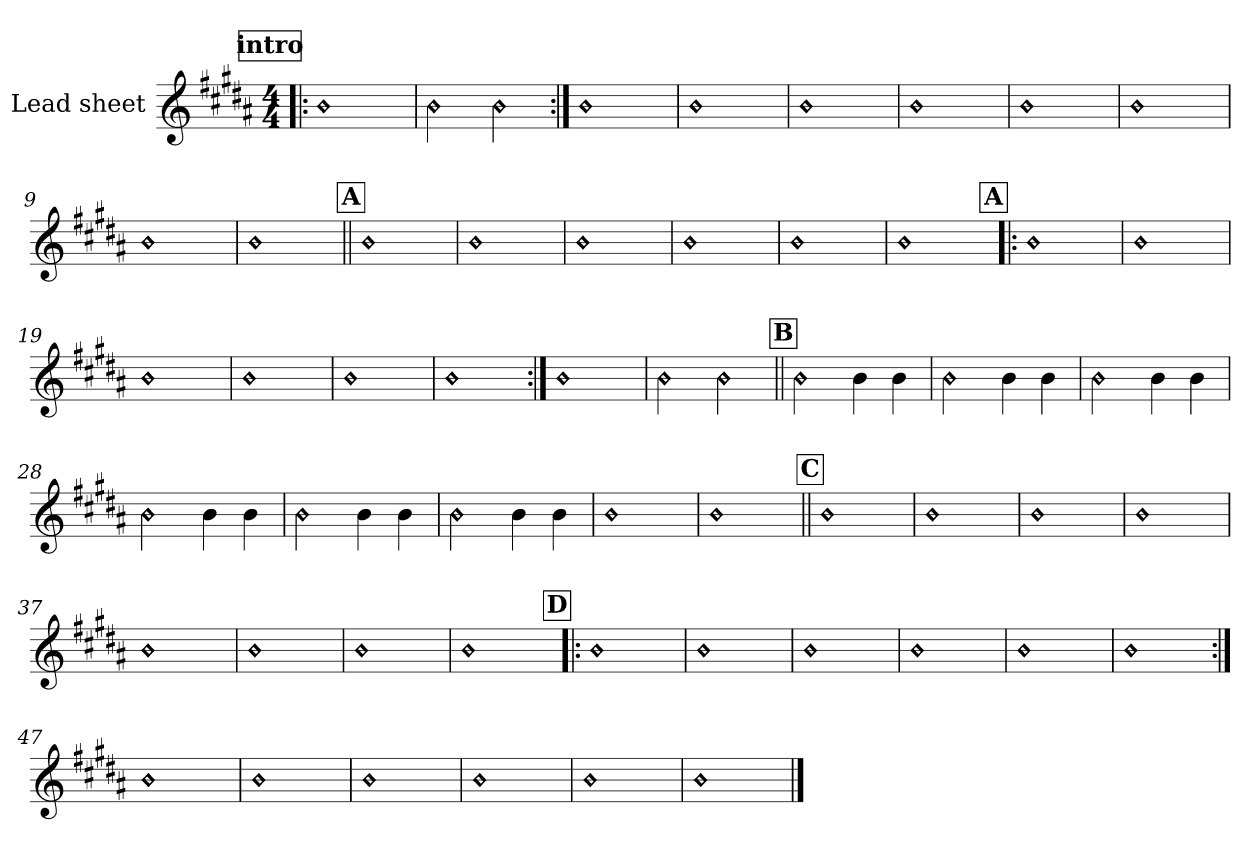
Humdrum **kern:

**kern
*part1
*staff1
*I"Lead sheet
*clefG2
*k[f#c#g#d#a#]
*B:
*M4/4
!!LO:REH:place=s1:a:fs=14:t=intro
=1!|:
!LO:N:head=diamond
1b
=2
!LO:N:head=diamond
2b\
!LO:N:head=diamond
2b\
=3:|!
!LO:N:head=diamond
1b
=4
!LO:N:head=diamond
1b
!!LO:LB:g=z
=5
!LO:N:head=diamond
1b
=6
!LO:N:head=diamond
1b
=7
!LO:N:head=diamond
1b
=8
!LO:N:head=diamond
1b
!!LO:LB:g=z
=9
!LO:N:head=diamond
1b
=10
!LO:N:head=diamond
1b
!!LO:REH:place=s1:a:fs=14:t=A
=11||
!LO:N:head=diamond
1b
=12
!LO:N:head=diamond
1b
!!LO:LB:g=z
=13
!LO:N:head=diamond
1b
=14
!LO:N:head=diamond
1b
=15
!LO:N:head=diamond
1b
=16
!LO:N:head=diamond
1b
!!LO:LB:g=z
!!LO:REH:place=s1:a:fs=14:t=A
=17!|:
!LO:N:head=diamond
1b
=18
!LO:N:head=diamond
1b
=19
!LO:N:head=diamond
1b
=20
!LO:N:head=diamond
1b
!!LO:LB:g=z
=21
!LO:N:head=diamond
1b
=22
!LO:N:head=diamond
1b
=23:|!
!LO:N:head=diamond
1b
=24
!LO:N:head=diamond
2b\
!LO:N:head=diamond
2b\
!!LO:LB:g=z
!!LO:REH:place=s1:a:fs=14:t=B
=25||
!LO:N:head=diamond
2b\
4b\
4b\
=26
!LO:N:head=diamond
2b\
4b\
4b\
=27
!LO:N:head=diamond
2b\
4b\
4b\
=28
!LO:N:head=diamond
2b\
4b\
4b\
!!LO:LB:g=z
=29
!LO:N:head=diamond
2b\
4b\
4b\
=30
!LO:N:head=diamond
2b\
4b\
4b\
=31
!LO:N:head=diamond
1b
=32
!LO:N:head=diamond
1b
!!LO:LB:g=z
!!LO:REH:place=s1:a:fs=14:t=C
=33||
!LO:N:head=diamond
1b
=34
!LO:N:head=diamond
1b
=35
!LO:N:head=diamond
1b
=36
!LO:N:head=diamond
1b
!!LO:PB:g=z
=37
!LO:N:head=diamond
1b
=38
!LO:N:head=diamond
1b
=39
!LO:N:head=diamond
1b
=40
!LO:N:head=diamond
1b
!!LO:LB:g=z
!!LO:REH:place=s1:a:fs=14:t=D
=41!|:
!LO:N:head=diamond
1b
=42
!LO:N:head=diamond
1b
=43
!LO:N:head=diamond
1b
=44
!LO:N:head=diamond
1b
!!LO:LB:g=z
=45
!LO:N:head=diamond
1b
=46
!LO:N:head=diamond
1b
=47:|!
!LO:N:head=diamond
1b
=48
!LO:N:head=diamond
1b
!!LO:LB:g=z
=49
!LO:N:head=diamond
1b
=50
!LO:N:head=diamond
1b
=51
!LO:N:head=diamond
1b
=52
!LO:N:head=diamond
1b
==
*-
